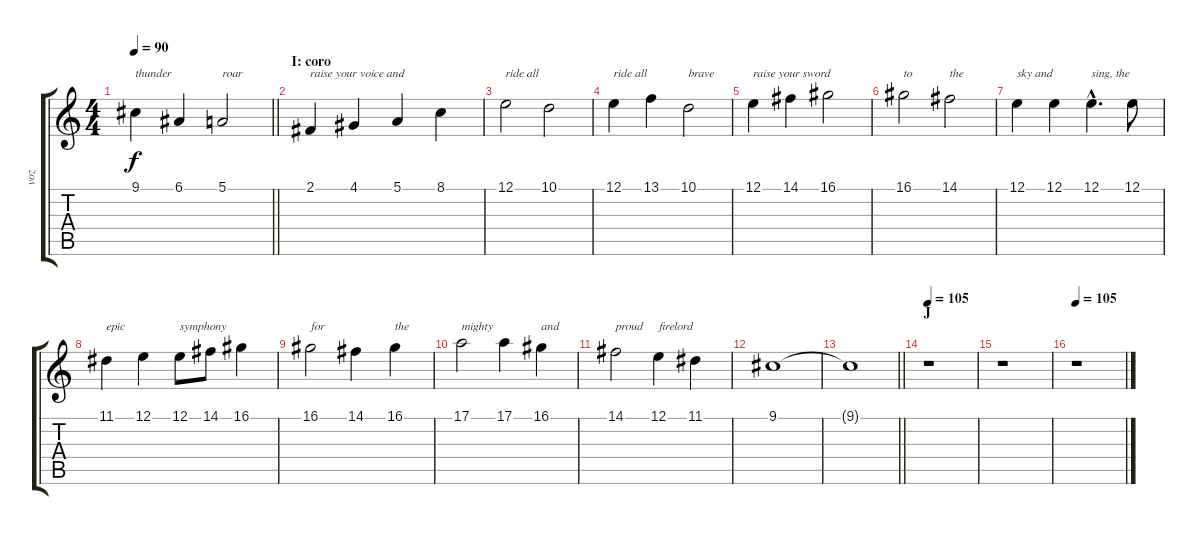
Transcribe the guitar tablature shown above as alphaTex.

\track ("voz" "voz") {instrument lead6voice}
\staff {score tabs}
\tuning (E4 B3 G3 D3 A2 E2) {hide}
\ts (4 4)
\tempo 90
\clef g2
\barLineRight lightlight
\ks c
9.1.4{txt "thunder" dy f} 6.1.4 5.1.2{txt "roar"} |
\section ("" "I: coro")
2.1.4{txt "raise your voice and"} 4.1.4 5.1.4 8.1.4 |
12.1.2{txt "ride all"} 10.1.2 |
12.1.4{txt "ride all "} 13.1.4 10.1.2{txt "brave"} |
12.1.4{txt "raise your sword"} 14.1.4 16.1.2 |
16.1.2{txt "to"} 14.1.2{txt "the"} |
12.1.4{txt "sky and"} 12.1.4 12.1{hac}.4{d txt "sing, the"} 12.1.8 |
11.1.4{txt "epic"} 12.1.4 12.1.8{txt "symphony"} 14.1.8 16.1.4 |
16.1.2{txt "for"} 14.1.4 16.1.4{txt "the"} |
17.1.2{txt "mighty"} 17.1.4 16.1.4{txt "and"} |
14.1.2{txt "proud"} 12.1.4{txt "firelord"} 11.1.4 |
9.1.1 |
\barLineRight lightlight
9.1{t}.1 |
\section ("" "J")
\tempo 105
r.1 |
r.1 |
\tempo 105
r.1
